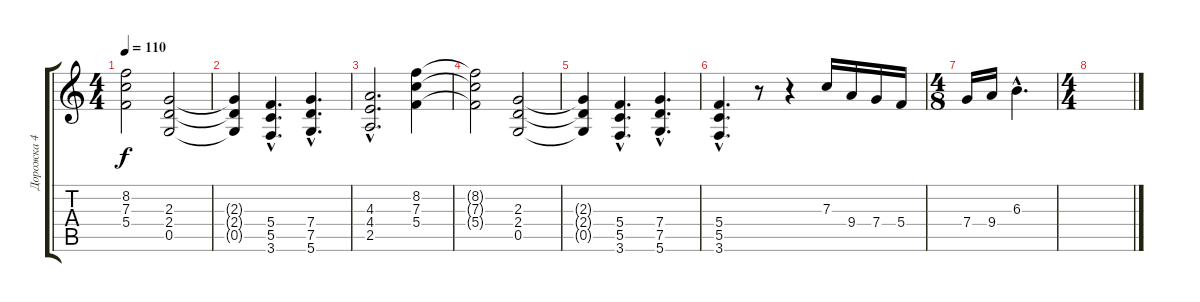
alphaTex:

\track ("Дорожка 4" "Дорожка 4") {instrument distortionguitar}
\staff {score tabs}
\tuning (D4 A3 F3 C3 G2 D2) {hide}
\ts (4 4)
\tempo 110
\clef g2
\ks c
(8.2{t} 7.3{t} 5.4{t}).2{dy f} (2.3 2.4 0.5).2 |
(2.3{t} 2.4{t} 0.5{t}).4 (5.4{hac} 5.5{hac} 3.6{hac}).4{d} (7.4{hac} 7.5{hac} 5.6{hac}).4{d} |
(4.3{hac} 4.4{hac} 2.5{hac}).2{d} (8.2 7.3 5.4).4 |
(8.2{t} 7.3{t} 5.4{t}).2 (2.3 2.4 0.5).2 |
(2.3{t} 2.4{t} 0.5{t}).4 (5.4{hac} 5.5{hac} 3.6{hac}).4{d} (7.4{hac} 7.5{hac} 5.6{hac}).4{d} |
(5.4{hac} 5.5{hac} 3.6{hac}).4{d} r.8 r.4 7.3.16 9.4.16 7.4.16 5.4.16 |
\ts (4 8)
7.4.16 9.4.16 6.3{hac}.4{d} |
\ts (4 4)
